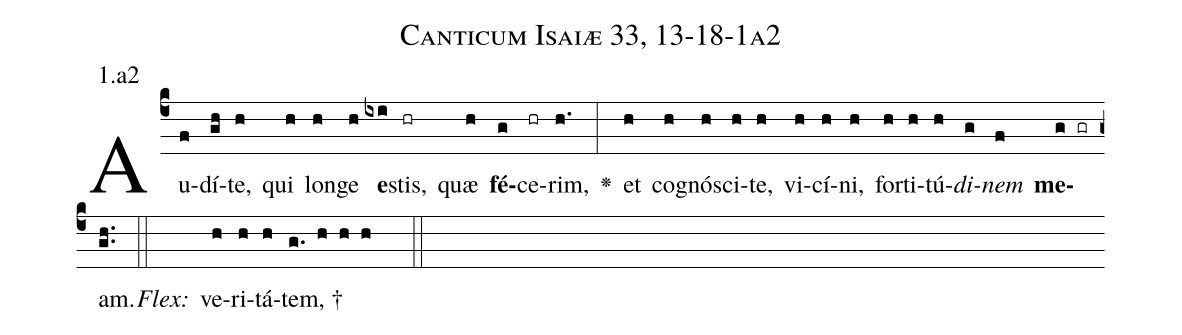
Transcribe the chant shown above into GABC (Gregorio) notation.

name: Canticum Isaiæ 33, 13-18-1a2;
annotation: 1.a2;
%%
(c4)Au(f)dí(gh)te,(h) qui(h) lon(h)ge(h) <b>e</b>(ixi)stis,(hr) quæ(h) <b>fé</b>(g)ce(hr)rim,(h.) <v>\greheightstar</v>(:) et(h) co(h)gnó(h)sci(h)te,(h) vi(h)cí(h)ni,(h) for(h)ti(h)tú(h)<i>di</i>(g)<i>nem</i>(f) <b>me</b>(g gr)am.(gh..) (::)
<i>Flex:</i>()  ve(h)ri(h)tá(h)tem, †(g. h h h  ::)

%E(h) u(h) o(g) u(f) a(g) e.(gh..) (::)
